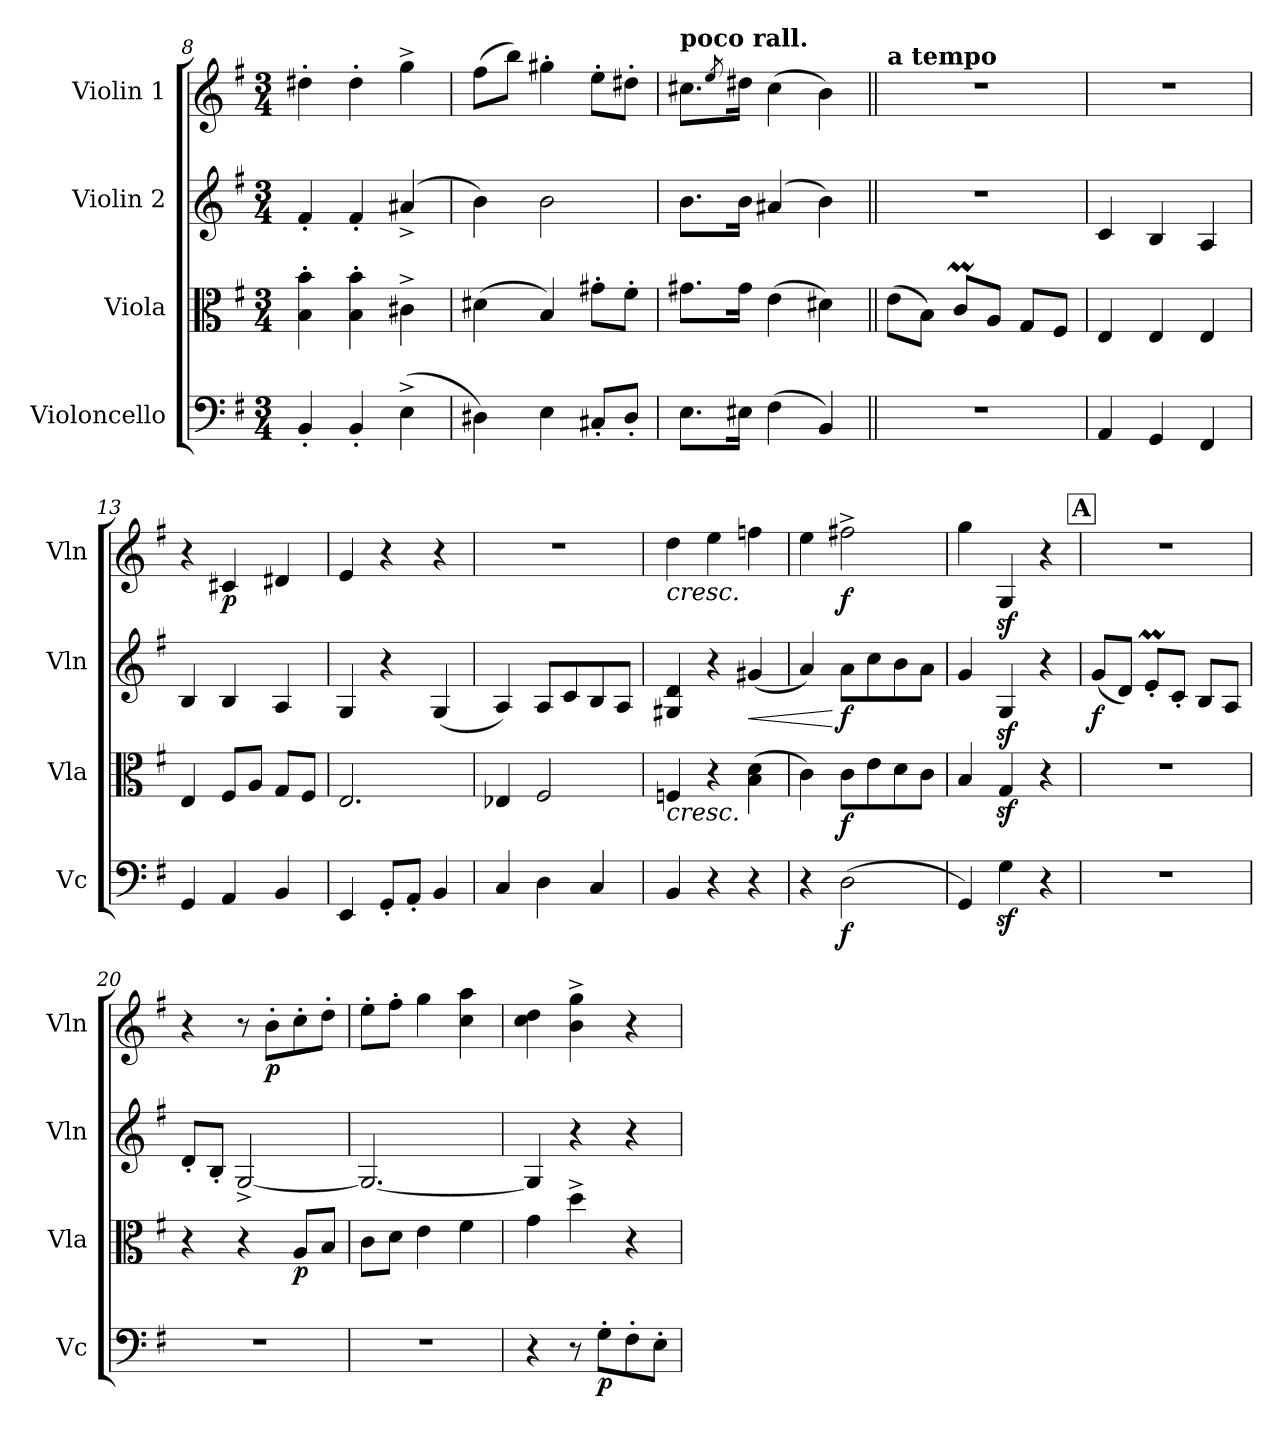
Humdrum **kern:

**kern	**dynam	**kern	**dynam	**kern	**dynam	**kern	**dynam
*part4	*part4	*part3	*part3	*part2	*part2	*part1	*part1
*staff4	*staff4	*staff3	*staff3	*staff2	*staff2	*staff1	*staff1
*I"Violoncello	*	*I"Viola	*	*I"Violin 2	*	*I"Violin 1	*
*I'Vc	*	*I'Vla	*	*I'Vln	*	*I'Vln	*
*clefF4	*	*clefC3	*	*clefG2	*	*clefG2	*
*k[f#]	*	*k[f#]	*	*k[f#]	*	*k[f#]	*
*M3/4	*	*M3/4	*	*M3/4	*	*M3/4	*
=8	=8	=8	=8	=8	=8	=8	=8
4BB'/	.	4B\' 4b\'	.	4f#'/	.	4dd#X'\	.
4BB'/	.	4B\' 4b\'	.	4f#'/	.	4dd#'\	.
(4E^\	.	4c#X^\	.	(4a#X^/	.	4gg^\	.
=9	=9	=9	=9	=9	=9	=9	=9
4D#X\)	.	(4d#X\	.	4b\)	.	(8ff#\L	.
.	.	.	.	.	.	8bb\J)	.
4E\	.	4B/)	.	2b\	.	4gg#X'\	.
8C#X'/L	.	8g#X'\L	.	.	.	8ee'\L	.
8D#'/J	.	8f#'\J	.	.	.	8dd#X'\J	.
=10	=10	=10	=10	=10	=10	=10	=10
!	!	!	!	!	!	!LO:TX:a:B:t=poco rall.	!
8.E\L	.	8.g#X\L	.	8.b\L	.	8.cc#X\L	.
.	.	.	.	.	.	8qee/	.
16E#X\Jk	.	16g#\Jk	.	16b\Jk	.	16dd#X\Jk	.
(4F#\	.	(4e\	.	(4a#X/	.	(4cc#\	.
4BB/)	.	4d#X\)	.	4b\)	.	4b\)	.
=11||	=11||	=11||	=11||	=11||	=11||	=11||	=11||
!	!	!	!	!	!	!LO:TX:a:B:t=a tempo	!
2.r	.	(8e\L	.	2.r	.	2.r	.
.	.	8B\J)	.	.	.	.	.
.	.	8cM/L	.	.	.	.	.
.	.	8A/J	.	.	.	.	.
.	.	8G/L	.	.	.	.	.
.	.	8F#/J	.	.	.	.	.
=12	=12	=12	=12	=12	=12	=12	=12
4AA/	.	4E/	.	4c/	.	2.r	.
4GG/	.	4E/	.	4B/	.	.	.
4FF#/	.	4E/	.	4A/	.	.	.
=13	=13	=13	=13	=13	=13	=13	=13
4GG/	.	4E/	.	4B/	.	4r	.
!	!	!	!	!	!	!	!LO:DY:b
4AA/	.	8F#/L	.	4B/	.	4c#X/	p
.	.	8A/J	.	.	.	.	.
4BB/	.	8G/L	.	4A/	.	4d#X/	.
.	.	8F#/J	.	.	.	.	.
!!LO:LB:g=z
=14	=14	=14	=14	=14	=14	=14	=14
4EE/	.	2.E/	.	4G/	.	4e/	.
8GG'/L	.	.	.	4r	.	4r	.
8AA'/J	.	.	.	.	.	.	.
4BB/	.	.	.	(4G/	.	4r	.
=15	=15	=15	=15	=15	=15	=15	=15
4C/	.	4E-X/	.	4A/)	.	2.r	.
4D\	.	2F#/	.	8A/L	.	.	.
.	.	.	.	8c/	.	.	.
4C/	.	.	.	8B/	.	.	.
.	.	.	.	8A/J	.	.	.
=16	=16	=16	=16	=16	=16	=16	=16
!	!	!	!	!	!	!LO:TX:b:i:t=cresc.	!
!	!	!LO:TX:b:i:t=cresc.	!	!	!	!	!
4BB/	.	4Fn/	.	4G#X/ 4d/	.	4dd\	.
4r	.	4r	.	4r	.	4ee\	.
!	!	!	!	!	!LO:HP:b	!	!
4r	.	(4B\ 4d\	.	(4g#X/	<	4ffn\	.
=17	=17	=17	=17	=17	=17	=17	=17
4r	.	4c\)	.	4a/)	.	4ee\	.
!	!LO:DY:b	!	!LO:DY:b	!	!LO:DY:n=1:b	!	!LO:DY:b
(2D\	f	8c\L	f	8a\L	[ f	2ff#X^\	f
.	.	8e\	.	8cc\	.	.	.
.	.	8d\	.	8b\	.	.	.
.	.	8c\J	.	8a\J	.	.	.
=18	=18	=18	=18	=18	=18	=18	=18
4GG/)	.	4B/	.	4g/	.	4gg\	.
4Gz<\	.	4Gz</	.	4Gz</	.	4Gz</	.
4r	.	4r	.	4r	.	4r	.
!!LO:REH:place=s1:a:B:cj:fs=14:t=A
=19	=19	=19	=19	=19	=19	=19	=19
!	!	!	!	!	!LO:DY:b	!	!
2.r	.	2.r	.	(8g/L	f	2.r	.
.	.	.	.	8d/J)	.	.	.
.	.	.	.	8eM'/L	.	.	.
.	.	.	.	8c'/J	.	.	.
.	.	.	.	8B/L	.	.	.
.	.	.	.	8A/J	.	.	.
=20	=20	=20	=20	=20	=20	=20	=20
2.r	.	4r	.	8d'/L	.	4r	.
.	.	.	.	8B'/J	.	.	.
.	.	4r	.	[2G^/	.	8r	.
!	!	!	!	!	!	!	!LO:DY:b
.	.	.	.	.	.	8b'\L	p
!	!	!	!LO:DY:b	!	!	!	!
.	.	8A/L	p	.	.	8cc'\	.
.	.	8B/J	.	.	.	8dd'\J	.
!!LO:LB:g=z
=21	=21	=21	=21	=21	=21	=21	=21
2.r	.	8c\L	.	2.G/_	.	8ee'\L	.
.	.	8d\J	.	.	.	8ff#'\J	.
.	.	4e\	.	.	.	4gg\	.
.	.	4f#\	.	.	.	4cc\ 4aa\	.
=22	=22	=22	=22	=22	=22	=22	=22
4r	.	4g\	.	4G/]	.	4cc\ 4dd\	.
8r	.	4dd^\	.	4r	.	4b\^ 4gg\^	.
!	!LO:DY:b	!	!	!	!	!	!
8G'\L	p	.	.	.	.	.	.
8F#'\	.	4r	.	4r	.	4r	.
8E'\J	.	.	.	.	.	.	.
=	=	=	=	=	=	=	=
*-	*-	*-	*-	*-	*-	*-	*-
